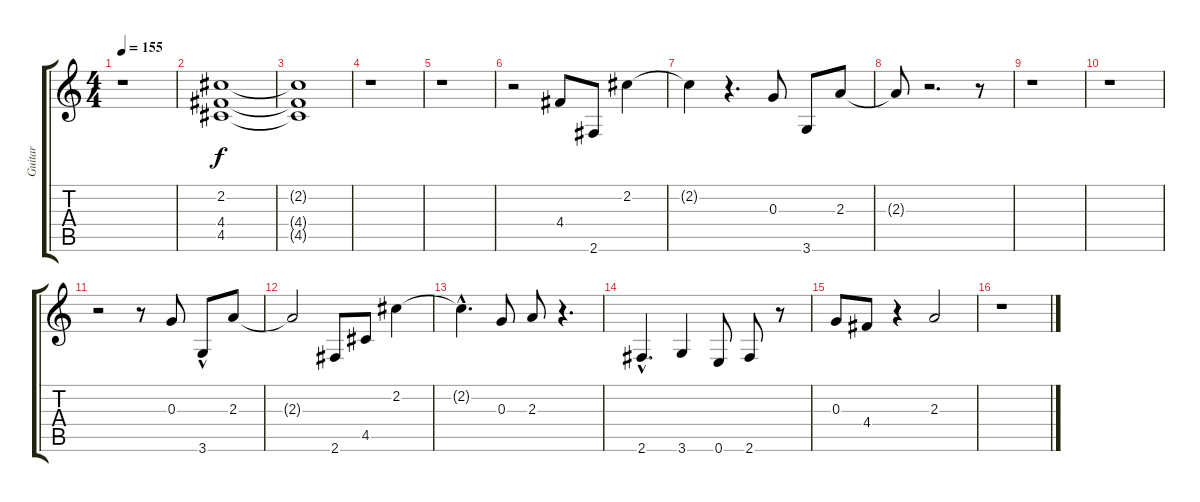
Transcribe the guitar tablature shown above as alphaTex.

\track ("Guitar" "Guitar") {instrument electricguitarclean}
\staff {score tabs}
\tuning (E4 B3 G3 D3 A2 E2) {hide}
\ts (4 4)
\tempo 155
\clef g2
\ks c
r.1{dy f} |
(2.2 4.4 4.5).1 |
(2.2{t} 4.4{t} 4.5{t}).1 |
r.1 |
r.1 |
r.2 4.4.8 2.6.8 2.2.4 |
2.2{t}.4 r.4{d} 0.3.8 3.6.8 2.3.8 |
2.3{t}.8 r.2{d} r.8 |
r.1 |
r.1 |
r.2 r.8 0.3.8 3.6{hac}.8 2.3.8 |
2.3{t}.2 2.6.8 4.5.8 2.2.4 |
2.2{hac t}.4{d} 0.3.8 2.3.8 r.4{d} |
2.6{hac}.4{d} 3.6.4 0.6.8 2.6.8 r.8 |
0.3.8 4.4.8 r.4 2.3.2 |
r.1
